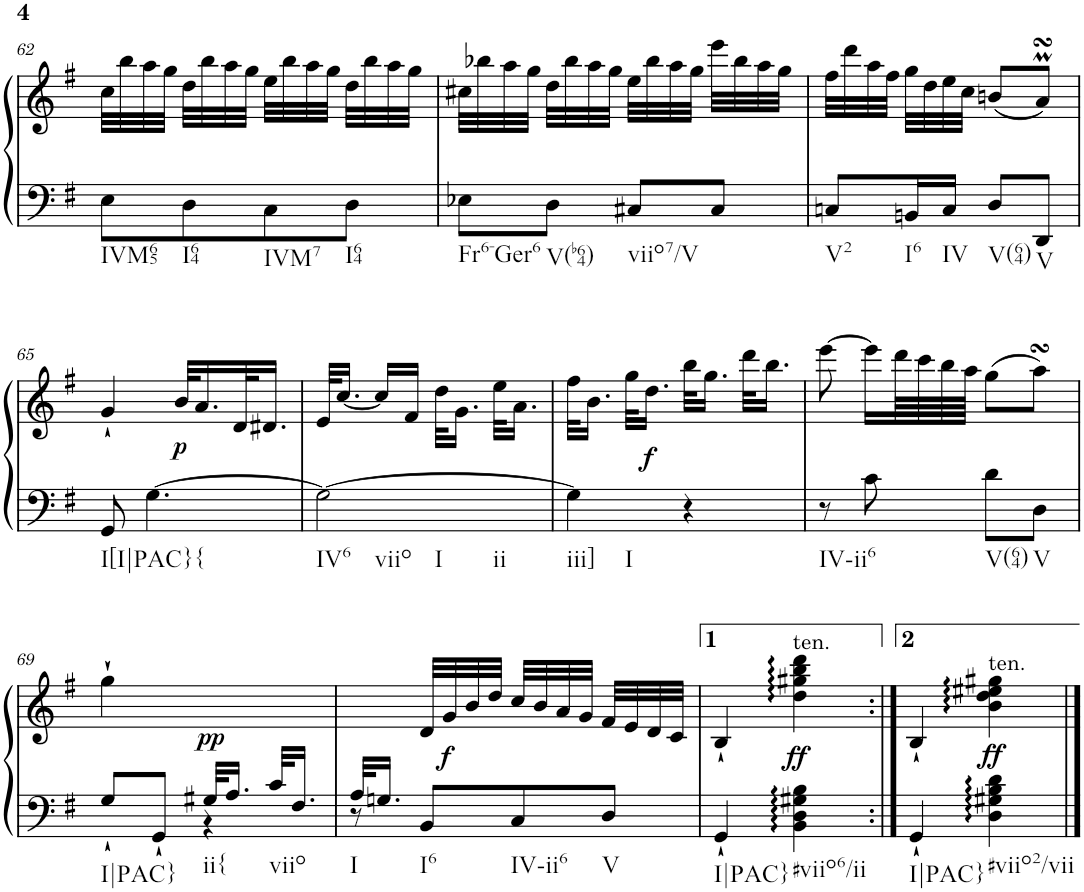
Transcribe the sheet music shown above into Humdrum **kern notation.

**kern	**kern	**dynam
*part1	*part1	*part1
*staff2	*staff1	*staff1/2
*I"Harpsichord	*	*
*I'Hch.	*	*
!!LO:PB:g=z
*clefF4	*clefG2	*
*k[f#]	*k[f#]	*
*G:	*G:	*
*M2/4	*M2/4	*
=62	=62	=62
!LO:TX:b:t=IVM65	!	!
8E\L	32cc\LLL	.
.	32bb\	.
.	32aa\	.
.	32gg\JJJ	.
!LO:TX:b:t=I64	!	!
8D\	32dd\LLL	.
.	32bb\	.
.	32aa\	.
.	32gg\JJJ	.
!LO:TX:b:t=IVM7	!	!
8C\	32ee\LLL	.
.	32bb\	.
.	32aa\	.
.	32gg\JJJ	.
!LO:TX:b:t=I64	!	!
8D\J	32dd\LLL	.
.	32bb\	.
.	32aa\	.
.	32gg\JJJ	.
=63	=63	=63
!LO:TX:b:t=Fr6-Ger6	!	!
8E-X\L	32cc#X\LLL	.
.	32bb-X\	.
.	32aa\	.
.	32gg\JJJ	.
!LO:TX:b:t=V(b64)	!	!
8D\J	32dd\LLL	.
.	32bb-\	.
.	32aa\	.
.	32gg\JJJ	.
!LO:TX:b:t=viio7/V	!	!
8C#X/L	32ee\LLL	.
.	32bb-\	.
.	32aa\	.
.	32gg\JJJ	.
8C#/J	32eee\LLL	.
.	32bb-\	.
.	32aa\	.
.	32gg\JJJ	.
=64	=64	=64
!LO:TX:b:t=V2	!	!
8Cn/L	32ff#\LLL	.
.	32ddd\	.
.	32aa\	.
.	32ff#\JJJ	.
!LO:TX:b:t=I6	!	!
16BBn/L	32gg\LLL	.
.	32dd\	.
!LO:TX:b:t=IV	!	!
16C/JJ	32ee\	.
.	32cc\JJJ	.
!LO:TX:b:t=V(64)	!	!
8D/L	(<8bn/L	.
!LO:TX:b:t=V	!	!
8DD/J	8aMsSSS/J)	.
!!LO:LB:g=z
=65	=65	=65
!LO:TX:b:t=I[I|PAC}{	!	!
8GG/	4g`/	.
[4.G\	.	.
!	!	!LO:DY:b
.	32b/KLL	p
.	16.a/	.
.	32d/K	.
.	16.d#X/JJ	.
=66	=66	=66
!LO:TX:b:t=IV6	!	!
!LO:TX:b:t=viio	!	!
!LO:TX:b:t=I	!	!
!LO:TX:b:t=ii	!	!
2G\_	32e/KLL	.
.	[16.cc/JJ	.
.	16cc/LL]	.
.	16f#/JJ	.
.	32dd\KLL	.
.	16.g\JJ	.
.	32ee\KLL	.
.	16.a\JJ	.
=67	=67	=67
!LO:TX:b:t=iii]	!	!
!LO:TX:b:t=I	!	!
4G\]	32ff#\KLL	.
.	16.b\JJ	.
.	32gg\KLL	.
!	!	!LO:DY:b
.	16.dd\JJ	f
4r	32bb\KLL	.
.	16.gg\JJ	.
.	32ddd\KLL	.
.	16.bb\JJ	.
=68	=68	=68
!LO:TX:b:t=IV-ii6	!	!
8r	[8eee\	.
8c\	16eee\LL]	.
.	64ddd\LL	.
.	64ccc\	.
.	64bb\	.
.	64aa\JJJJ	.
!LO:TX:b:t=V(64)	!	!
8d\L	(>8gg\L	.
!LO:TX:b:t=V	!	!
8D\J	8aasSSS\J)	.
!!LO:LB:g=z
=69	=69	=69
*^	*	*
!LO:TX:b:t=I|PAC}	!	!	!
8G`/L	4ryy	4gg`\	.
8GG`/J	.	.	.
!LO:TX:b:t=ii{	!	!	!
32G#X/KLL	4r	4ryy	.
!	!	!	!LO:DY:a=2
16.A/JJ	.	.	pp
!LO:TX:b:t=viio	!	!	!
32c/KLL	.	.	.
16.F#/JJ	.	.	.
=70	=70	=70	=70
!LO:TX:b:t=I	!	!	!
32A/KLL	8r	8ryy	.
16.Gn/JJ	.	.	.
!LO:TX:b:t=I6	!	!	!
8BB/L	4.ryy	32d/LLL	.
!	!	!	!LO:DY:b
.	.	32g/	f
.	.	32b/	.
.	.	32dd/JJJ	.
!LO:TX:b:t=IV-ii6	!	!	!
8C/	.	32cc/LLL	.
.	.	32b/	.
.	.	32a/	.
.	.	32g/JJJ	.
!LO:TX:b:t=V	!	!	!
8D/J	.	32f#/LLL	.
.	.	32e/	.
.	.	32d/	.
.	.	32c/JJJ	.
*v	*v	*	*
=71	=71	=71
!LO:TX:b:t=I|PAC}	!	!
4GG`/	4B`/	.
!	!LO:TX:a:t=ten.	!
!LO:TX:b:t=#viio6/ii	!	!
!	!	!LO:DY:b
4BB\ 4D\ 4G#X\ 4B\	4dd\ 4gg#X\ 4bb\ 4ddd\	ff
=71X2:|!	=71X2:|!	=71X2:|!
!LO:TX:b:t=I|PAC}	!	!
4GG`/	4B`/	.
!	!LO:TX:a:t=ten.	!
!LO:TX:b:t=#viio2/vii	!	!
!	!	!LO:DY:b
4D\ 4G#X\ 4B\ 4d\	4b\ 4dd\ 4ee#X\ 4gg#X\	ff
==	==	==
*-	*-	*-
